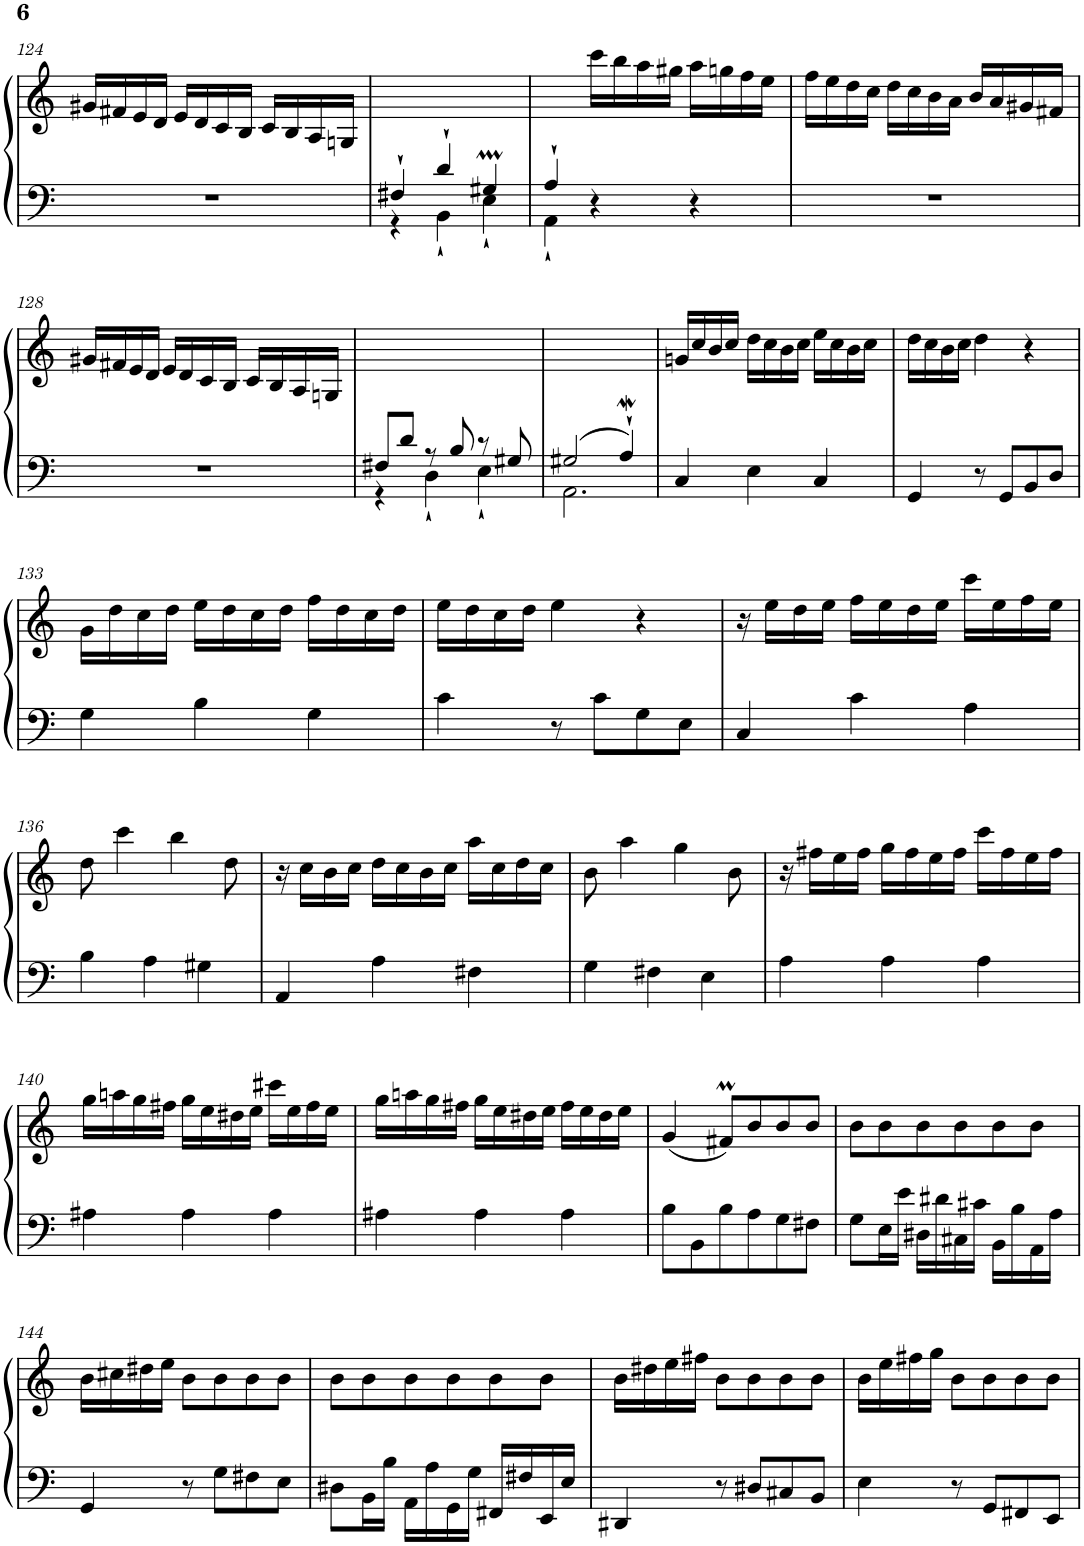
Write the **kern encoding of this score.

**kern	**kern
*part1	*part1
*staff2	*staff1
*I"Harpsichord	*
*I'Hch.	*
!!LO:PB:g=z
*clefF4	*clefG2
*k[]	*k[]
*M3/4	*M3/4
=124	=124
2.r	16g#X/LL
.	16f#X/
.	16e/
.	16d/JJ
.	16e/LL
.	16d/
.	16c/
.	16B/JJ
.	16c/LL
.	16B/
.	16A/
.	16Gn/JJ
=125	=125
*^	*
4F#X`/	4r	2.ryy
4d`/	4BB`\	.
4G#Xm/	4E`\	.
=126	=126	=126
4A`/	4AA`\	4ryy
4r	2ryy	16ccc\LL
.	.	16bb\
.	.	16aa\
.	.	16gg#X\JJ
4r	.	16aa\LL
.	.	16ggn\
.	.	16ff\
.	.	16ee\JJ
*v	*v	*
=127	=127
2.r	16ff\LL
.	16ee\
.	16dd\
.	16cc\JJ
.	16dd\LL
.	16cc\
.	16b\
.	16a\JJ
.	16b/LL
.	16a/
.	16g#X/
.	16f#X/JJ
!!LO:LB:g=z
=128	=128
2.r	16g#X/LL
.	16f#X/
.	16e/
.	16d/JJ
.	16e/LL
.	16d/
.	16c/
.	16B/JJ
.	16c/LL
.	16B/
.	16A/
.	16Gn/JJ
=129	=129
*^	*
8F#X/L	4r	2.ryy
8d/J	.	.
8r	4D`\	.
8B/	.	.
8r	4E`\	.
8G#X/	.	.
=130	=130	=130
2G#X/	2.AA\	2.ryy
4AW`/	.	.
*v	*v	*
=131	=131
4C/	16gn/LL
.	16cc/
.	16b/
.	16cc/JJ
4E\	16dd\LL
.	16cc\
.	16b\
.	16cc\JJ
4C/	16ee\LL
.	16cc\
.	16b\
.	16cc\JJ
=132	=132
4GG/	16dd\LL
.	16cc\
.	16b\
.	16cc\JJ
8r	4dd\
8GG/L	.
8BB/	4r
8D/J	.
!!LO:LB:g=z
=133	=133
4G\	16g\LL
.	16dd\
.	16cc\
.	16dd\JJ
4B\	16ee\LL
.	16dd\
.	16cc\
.	16dd\JJ
4G\	16ff\LL
.	16dd\
.	16cc\
.	16dd\JJ
=134	=134
4c\	16ee\LL
.	16dd\
.	16cc\
.	16dd\JJ
8r	4ee\
8c\L	.
8G\	4r
8E\J	.
=135	=135
4C/	16r
.	16ee\LL
.	16dd\
.	16ee\JJ
4c\	16ff\LL
.	16ee\
.	16dd\
.	16ee\JJ
4A\	16ccc\LL
.	16ee\
.	16ff\
.	16ee\JJ
!!LO:LB:g=z
=136	=136
4B\	8dd\
.	4ccc\
4A\	.
.	4bb\
4G#X\	.
.	8dd\
=137	=137
4AA/	16r
.	16cc\LL
.	16b\
.	16cc\JJ
4A\	16dd\LL
.	16cc\
.	16b\
.	16cc\JJ
4F#X\	16aa\LL
.	16cc\
.	16dd\
.	16cc\JJ
=138	=138
4G\	8b\
.	4aa\
4F#X\	.
.	4gg\
4E\	.
.	8b\
=139	=139
4A\	16r
.	16ff#X\LL
.	16ee\
.	16ff#\JJ
4A\	16gg\LL
.	16ff#\
.	16ee\
.	16ff#\JJ
4A\	16ccc\LL
.	16ff#\
.	16ee\
.	16ff#\JJ
!!LO:LB:g=z
=140	=140
4A#X\	16gg\LL
.	16aan\
.	16gg\
.	16ff#X\JJ
4A#\	16gg\LL
.	16ee\
.	16dd#X\
.	16ee\JJ
4A#\	16ccc#X\LL
.	16ee\
.	16ff#\
.	16ee\JJ
=141	=141
4A#X\	16gg\LL
.	16aan\
.	16gg\
.	16ff#X\JJ
4A#\	16gg\LL
.	16ee\
.	16dd#X\
.	16ee\JJ
4A#\	16ff#\LL
.	16ee\
.	16dd#\
.	16ee\JJ
=142	=142
8B\L	(<4g/
8BB\	.
8B\	8f#Xm/L)
8A\	8b/
8G\	8b/
8F#X\J	8b/J
=143	=143
8G\L	8b\L
16E\L	8b\
16e\JJ	.
16D#X\LL	8b\
16d#X\	.
16C#X\	8b\
16c#X\JJ	.
16BB\LL	8b\
16B\	.
16AA\	8b\J
16A\JJ	.
!!LO:LB:g=z
=144	=144
4GG/	16b\LL
.	16cc#X\
.	16dd#X\
.	16ee\JJ
8r	8b\L
8G\L	8b\
8F#X\	8b\
8E\J	8b\J
=145	=145
8D#X\L	8b\L
16BB\L	8b\
16B\JJ	.
16AA\LL	8b\
16A\	.
16GG\	8b\
16G\JJ	.
16FF#X/LL	8b\
16F#X/	.
16EE/	8b\J
16E/JJ	.
=146	=146
4DD#X/	16b\LL
.	16dd#X\
.	16ee\
.	16ff#X\JJ
8r	8b\L
8D#X/L	8b\
8C#X/	8b\
8BB/J	8b\J
=147	=147
4E\	16b\LL
.	16ee\
.	16ff#X\
.	16gg\JJ
8r	8b\L
8GG/L	8b\
8FF#X/	8b\
8EE/J	8b\J
=	=
*-	*-
